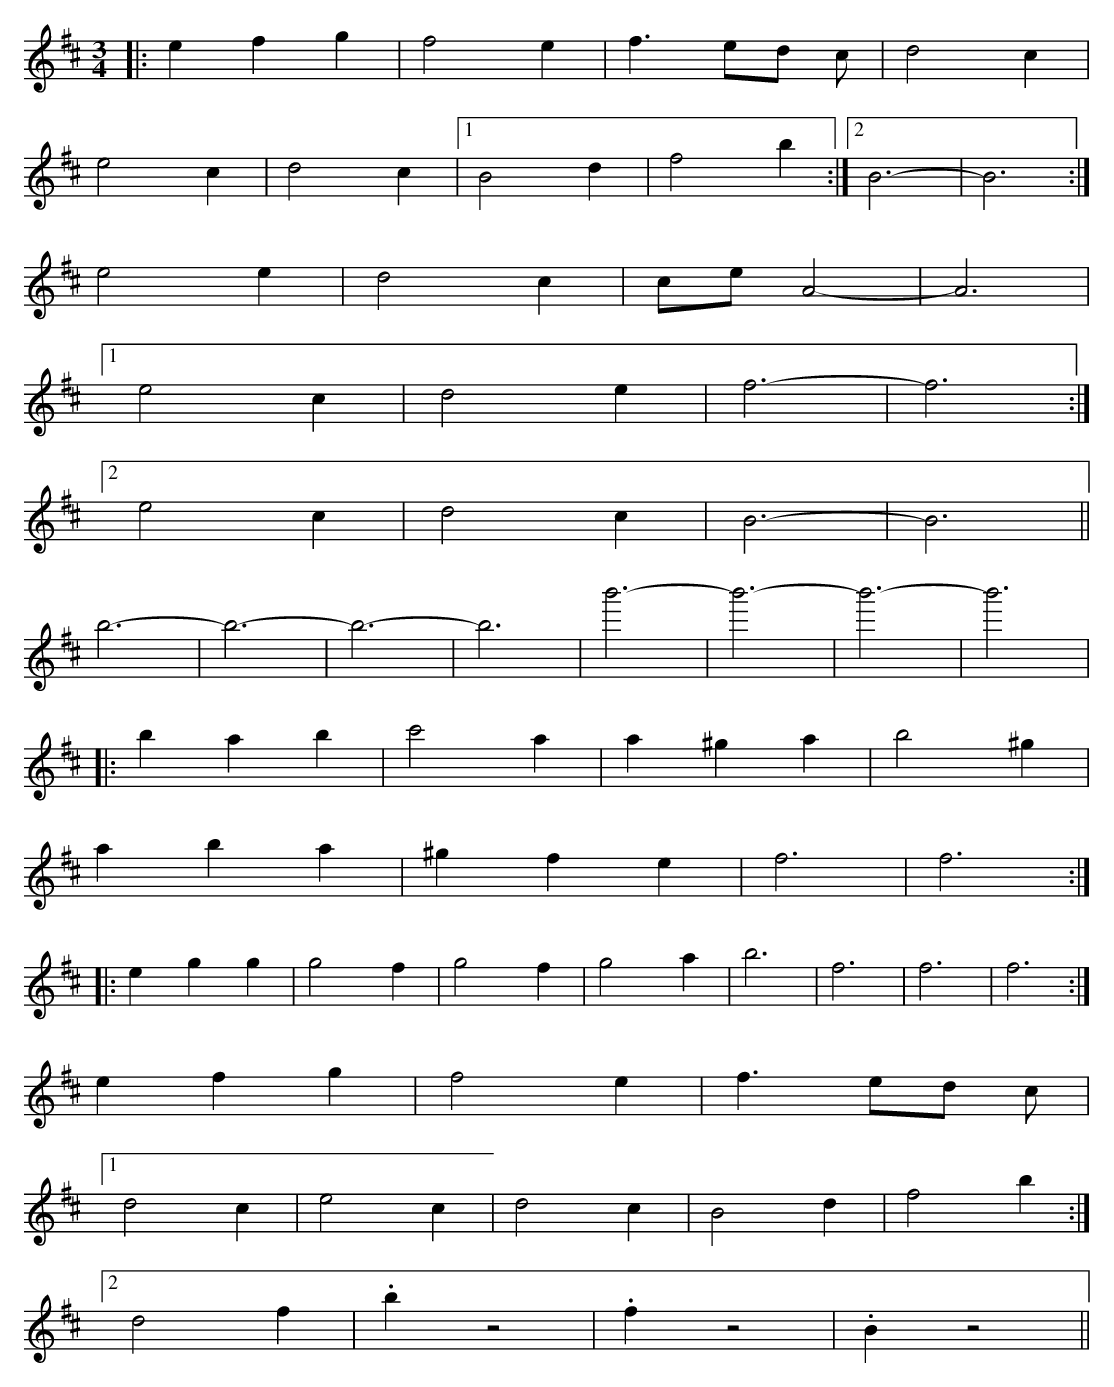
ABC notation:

X:1
M:3/4
K:Bmin
|:e2 f2 g2|f4 e2|f3 ed c|d4 c2|
e4 c2|d4 c2|1 B4 d2|f4 b2:|2 B6-|B6:|
e4 e2|d4c2|ce A4-|A6|
[1e4 c2|d4 e2|f6-|f6:|
[2e4 c2|d4 c2|B6|-B6||
b6-|b6-|b6-|b6|b'6-|b'6-|b'6-|b'6|
|:b2a2b2|c'4a2|a2^g2a2|b4 ^g2|
a2b2a2|^g2f2e2|f6|f6:|
|:e2g2g2|g4f2|g4f2|g4a2|b6|f6|f6|f6:|
e2 f2 g2|f4 e2|f3 ed c|
[1 d4 c2|e4 c2|d4 c2|B4 d2|f4 b2:|
[2d4f2|.b2z4|.f2z4|.B2z4||
